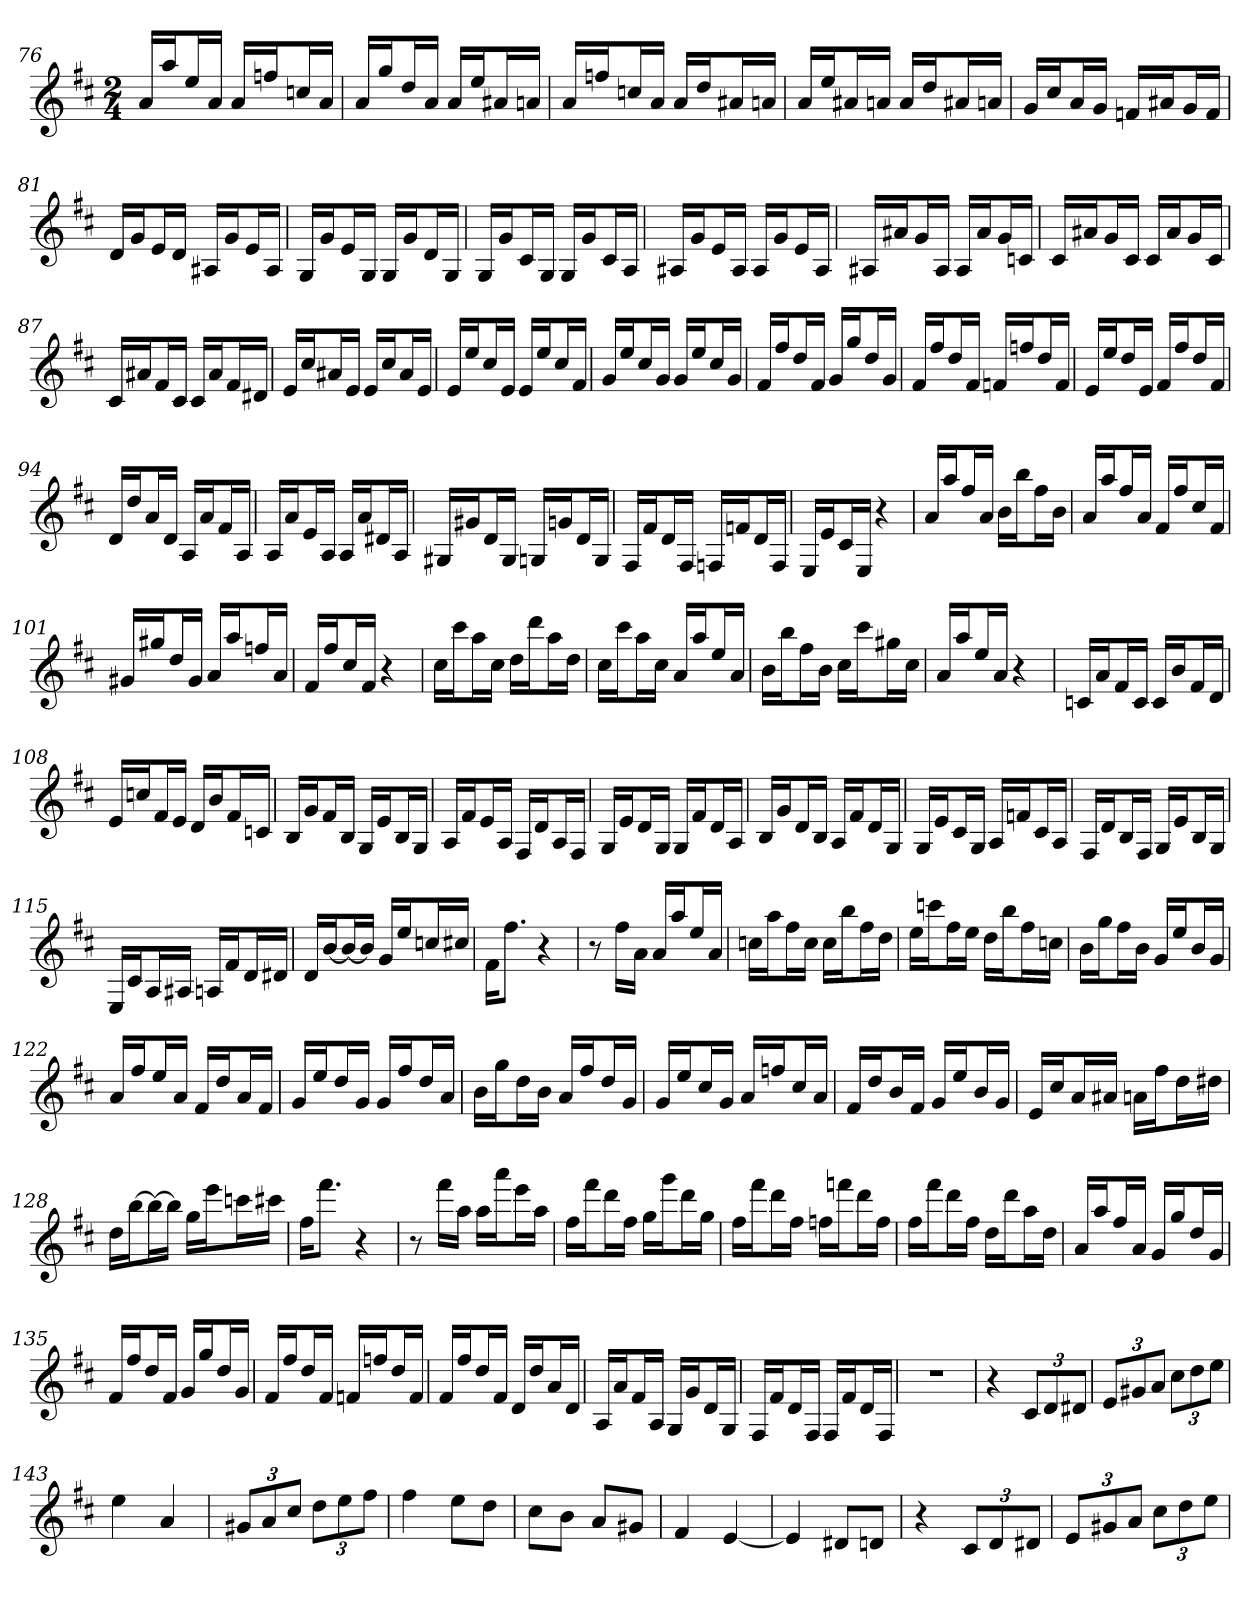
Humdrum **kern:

**kern
*part1
*staff1
*clefG2
*k[f#c#]
*D:
*M2/4
=76
16a/LL
16aa/J
16ee/L
16a/JJ
16a/LL
16ffn/J
16ccn/L
16a/JJ
=77
16a/LL
16gg/J
16dd/L
16a/JJ
16a/LL
16ee/J
16a#X/L
16an/JJ
=78
16a/LL
16ffn/J
16ccn/L
16a/JJ
16a/LL
16dd/J
16a#X/L
16an/JJ
=79
16a/LL
16ee/J
16a#X/L
16an/JJ
16a/LL
16dd/J
16a#X/L
16an/JJ
=80
16g/LL
16cc#/J
16a/L
16g/JJ
16fn/LL
16a#X/J
16g/L
16f/JJ
=81
16d/LL
16g/J
16e/L
16d/JJ
16A#X/LL
16g/J
16e/L
16A#/JJ
=82
16G/LL
16g/J
16e/L
16G/JJ
16G/LL
16g/J
16d/L
16G/JJ
=83
16G/LL
16g/J
16c#/L
16G/JJ
16G/LL
16g/J
16c#/L
16A/JJ
=84
16A#X/LL
16g/J
16e/L
16A#/JJ
16A#/LL
16g/J
16e/L
16A#/JJ
=85
16A#X/LL
16a#X/J
16g/L
16A#/JJ
16A#/LL
16a#/J
16g/L
16cn/JJ
=86
16c#/LL
16a#X/J
16g/L
16c#/JJ
16c#/LL
16a#/J
16g/L
16c#/JJ
=87
16c#/LL
16a#X/J
16f#/L
16c#/JJ
16c#/LL
16a#/J
16f#/L
16d#X/JJ
=88
16e/LL
16cc#/J
16a#X/L
16e/JJ
16e/LL
16cc#/J
16a#/L
16e/JJ
=89
16e/LL
16ee/J
16cc#/L
16e/JJ
16e/LL
16ee/J
16cc#/L
16f#/JJ
=90
16g/LL
16ee/J
16cc#/L
16g/JJ
16g/LL
16ee/J
16cc#/L
16g/JJ
=91
16f#/LL
16ff#/J
16dd/L
16f#/JJ
16g/LL
16gg/J
16dd/L
16g/JJ
=92
16f#/LL
16ff#/J
16dd/L
16f#/JJ
16fn/LL
16ffn/J
16dd/L
16f/JJ
=93
16e/LL
16ee/J
16dd/L
16e/JJ
16f#/LL
16ff#/J
16dd/L
16f#/JJ
=94
16d/LL
16dd/J
16a/L
16d/JJ
16A/LL
16a/J
16f#/L
16A/JJ
=95
16A/LL
16a/J
16e/L
16A/JJ
16A/LL
16a/J
16d#X/L
16A/JJ
=96
16G#X/LL
16g#X/J
16d/L
16G#/JJ
16Gn/LL
16gn/J
16d/L
16G/JJ
=97
16F#/LL
16f#/J
16d/L
16F#/JJ
16Fn/LL
16fn/J
16d/L
16F/JJ
=98
16E/LL
16e/J
16c#/L
16E/JJ
4r
=99
16a/LL
16aa/J
16ff#/L
16a/JJ
16b\LL
16bb\J
16ff#\L
16b\JJ
=100
16a/LL
16aa/J
16ff#/L
16a/JJ
16f#/LL
16ff#/J
16cc#/L
16f#/JJ
=101
16g#X/LL
16gg#X/J
16dd/L
16g#/JJ
16a/LL
16aa/J
16ffn/L
16a/JJ
=102
16f#/LL
16ff#/J
16cc#/L
16f#/JJ
4r
=103
16cc#\LL
16ccc#\J
16aa\L
16cc#\JJ
16dd\LL
16ddd\J
16aa\L
16dd\JJ
=104
16cc#\LL
16ccc#\J
16aa\L
16cc#\JJ
16a/LL
16aa/J
16ee/L
16a/JJ
=105
16b\LL
16bb\J
16ff#\L
16b\JJ
16cc#\LL
16ccc#\J
16gg#X\L
16cc#\JJ
=106
16a/LL
16aa/J
16ee/L
16a/JJ
4r
=107
16cn/LL
16a/J
16f#/L
16c/JJ
16c/LL
16b/J
16f#/L
16d/JJ
=108
16e/LL
16ccn/J
16f#/L
16e/JJ
16d/LL
16b/J
16f#/L
16cn/JJ
=109
16B/LL
16g/J
16f#/L
16B/JJ
16G/LL
16e/J
16B/L
16G/JJ
=110
16A/LL
16f#/J
16e/L
16A/JJ
16F#/LL
16d/J
16A/L
16F#/JJ
=111
16G/LL
16e/J
16d/L
16G/JJ
16G/LL
16f#/J
16d/L
16A/JJ
=112
16B/LL
16g/J
16d/L
16B/JJ
16A/LL
16f#/J
16d/L
16G/JJ
=113
16G/LL
16e/J
16c#/L
16G/JJ
16A/LL
16fn/J
16c#/L
16A/JJ
=114
16F#/LL
16d/J
16B/L
16F#/JJ
16G/LL
16e/J
16B/L
16G/JJ
=115
16E/LL
16c#/J
16A/L
16A#X/JJ
16An/LL
16f#/J
16d/L
16d#X/JJ
=116
16d/LL
[16b/J
16b/L_
16b/JJ]
16g/LL
16ee/J
16ccn/L
16cc#X/JJ
=117
16f#\KL
8.ff#\J
4r
=118
8r
16ff#\LL
16a\JJ
16a/LL
16aa/J
16ee/L
16a/JJ
=119
16ccn\LL
16aa\J
16ff#\L
16cc\JJ
16cc\LL
16bb\J
16ff#\L
16dd\JJ
=120
16ee\LL
16cccn\J
16ff#\L
16ee\JJ
16dd\LL
16bb\J
16ff#\L
16ccn\JJ
=121
16b\LL
16gg\J
16ff#\L
16b\JJ
16g/LL
16ee/J
16b/L
16g/JJ
=122
16a/LL
16ff#/J
16ee/L
16a/JJ
16f#/LL
16dd/J
16a/L
16f#/JJ
=123
16g/LL
16ee/J
16dd/L
16g/JJ
16g/LL
16ff#/J
16dd/L
16a/JJ
=124
16b\LL
16gg\J
16dd\L
16b\JJ
16a/LL
16ff#/J
16dd/L
16g/JJ
=125
16g/LL
16ee/J
16cc#/L
16g/JJ
16a/LL
16ffn/J
16cc#/L
16a/JJ
=126
16f#/LL
16dd/J
16b/L
16f#/JJ
16g/LL
16ee/J
16b/L
16g/JJ
=127
16e/LL
16cc#/J
16a/L
16a#X/JJ
16an\LL
16ff#\J
16dd\L
16dd#X\JJ
=128
16dd\LL
[16bb\J
16bb\L_
16bb\JJ]
16gg\LL
16eee\J
16cccn\L
16ccc#X\JJ
=129
16ff#\KL
8.fff#\J
4r
=130
8r
16fff#\LL
16aa\JJ
16aa\LL
16aaa\J
16eee\L
16aa\JJ
=131
16ff#\LL
16fff#\J
16ddd\L
16ff#\JJ
16gg\LL
16ggg\J
16ddd\L
16gg\JJ
=132
16ff#\LL
16fff#\J
16ddd\L
16ff#\JJ
16ffn\LL
16fffn\J
16ddd\L
16ff\JJ
=133
16ff#\LL
16fff#\J
16ddd\L
16ff#\JJ
16dd\LL
16ddd\J
16aa\L
16dd\JJ
=134
16a/LL
16aa/J
16ff#/L
16a/JJ
16g/LL
16gg/J
16dd/L
16g/JJ
=135
16f#/LL
16ff#/J
16dd/L
16f#/JJ
16g/LL
16gg/J
16dd/L
16g/JJ
=136
16f#/LL
16ff#/J
16dd/L
16f#/JJ
16fn/LL
16ffn/J
16dd/L
16f/JJ
=137
16f#/LL
16ff#/J
16dd/L
16f#/JJ
16d/LL
16dd/J
16a/L
16d/JJ
=138
16A/LL
16a/J
16f#/L
16A/JJ
16G/LL
16g/J
16d/L
16G/JJ
=139
16F#/LL
16f#/J
16d/L
16F#/JJ
16F#/LL
16f#/J
16d/L
16F#/JJ
=140
2r
=141
4r
12c#/L
12d/
12d#X/J
=142
12e/L
12g#X/
12a/J
12cc#\L
12dd\
12ee\J
=143
4ee
4a
=144
12g#X/L
12a/
12cc#/J
12dd\L
12ee\
12ff#\J
=145
4ff#
8ee\L
8dd\J
=146
8cc#\L
8b\J
8a/L
8g#X/J
=147
4f#
[4e
=148
4e]
8d#X/L
8dn/J
=149
4r
12c#/L
12d/
12d#X/J
=150
12e/L
12g#X/
12a/J
12cc#\L
12dd\
12ee\J
=
*-
